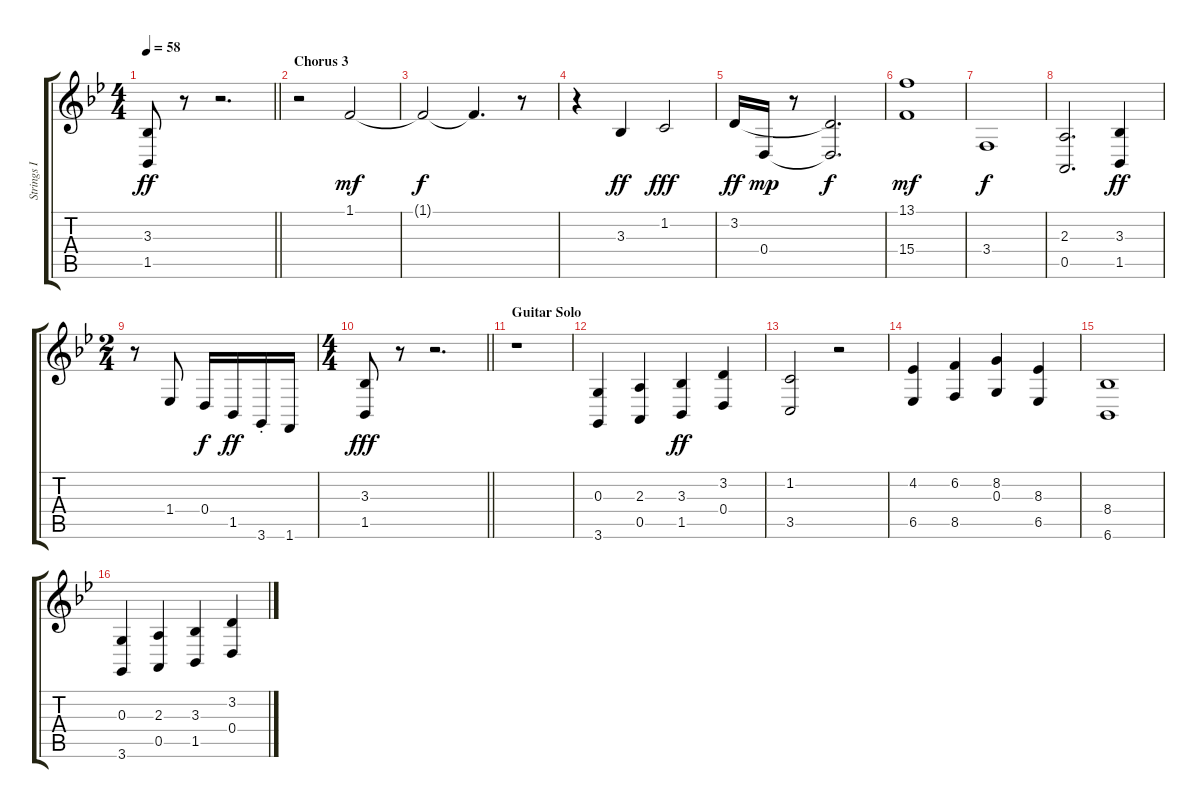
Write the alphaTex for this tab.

\track ("Strings I" "Strings I") {instrument synthstrings1}
\staff {score tabs}
\tuning (E4 B3 G3 D3 A2 E2) {hide}
\ts (4 4)
\tempo 58
\clef g2
\barLineRight lightlight
\ks bb
(3.3 1.5).8{dy ff} r.8 r.2{d} |
\section ("" "Chorus 3")
r.2 1.1.2{dy mf} |
1.1{t}.2{dy f} 1.1{t}.4{d} r.8 |
r.4 3.3.4{dy ff} 1.2.2{dy fff} |
3.2.16{dy ff} 0.4.16{dy mp} r.8 (3.2{t} 0.4{t}).2{d dy f} |
(13.1 15.4).1{dy mf} |
3.4.1{dy f} |
(2.3 0.5).2{d} (3.3 1.5).4{dy ff} |
\ts (2 4)
r.8 1.4.8 0.4.16{dy f} 1.5.16{dy ff} 3.6{st}.16 1.6.16 |
\ts (4 4)
\barLineRight lightlight
(3.3 1.5).8{dy fff} r.8 r.2{d} |
\section ("" "Guitar Solo")
r.1 |
(0.3 3.6).4 (2.3 0.5).4 (3.3 1.5).4{dy ff} (3.2 0.4).4 |
(1.2 3.5).2 r.2 |
(4.2 6.5).4 (6.2 8.5).4 (8.2 0.3).4 (8.3 6.5).4 |
(8.4 6.6).1 |
(0.3 3.6).4 (2.3 0.5).4 (3.3 1.5).4 (3.2 0.4).4
